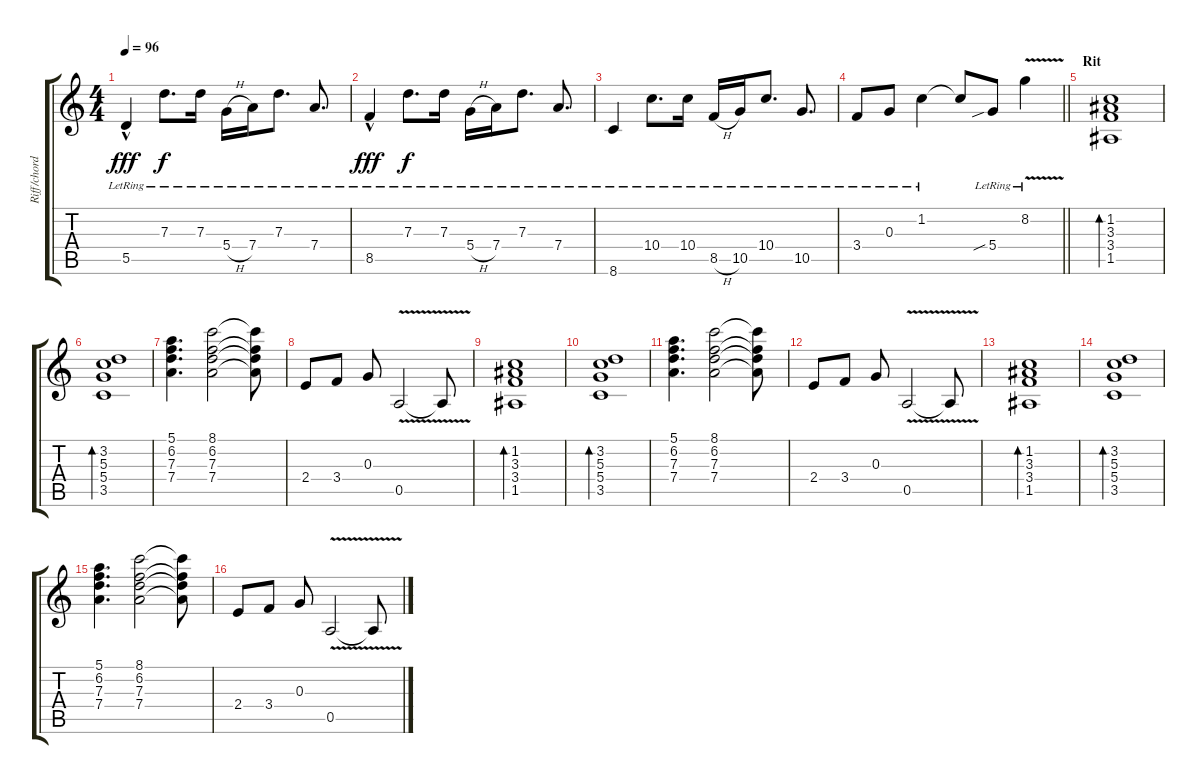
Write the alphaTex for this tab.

\track ("Riff/chords" "Riff/chord") {instrument overdrivenguitar}
\staff {score tabs}
\tuning (E4 B3 G3 D3 A2 E2) {hide}
\ts (4 4)
\tempo 96
\clef g2
\ks c
5.5{hac lr}.4{dy fff} 7.3{lr}.8{d dy f} 7.3{lr}.16 5.4{h lr}.16 7.4{lr}.16 7.3{lr}.8{d} 7.4{lr}.8{d} |
8.5{hac lr}.4{dy fff} 7.3{lr}.8{d dy f} 7.3{lr}.16 5.4{h lr}.16 7.4{lr}.16 7.3{lr}.8{d} 7.4{lr}.8{d} |
8.6{lr}.4 10.4{lr}.8{d} 10.4{lr}.16 8.5{h lr}.16 10.5{lr}.16 10.4{lr}.8{d} 10.5{lr}.8{d} |
\barLineRight lightlight
3.4{lr}.8 0.3{lr}.8 1.2{lr}.4 1.2{t}.8 5.4{sib lr}.8 8.2{v lr}.4 |
\section ("" "Rit")
(1.2 3.3 3.4 1.5).1{bd 60} |
(3.2 5.3 5.4 3.5).1{bd 60} |
(5.1 6.2 7.3 7.4).4{d} (8.1 6.2 7.3 7.4).2 (8.1{t} 6.2{t} 7.3{t} 7.4{t}).8 |
2.4.8 3.4.8 0.3.8 0.5{v}.2 0.5{t}.8 |
(1.2 3.3 3.4 1.5).1{bd 60} |
(3.2 5.3 5.4 3.5).1{bd 60} |
(5.1 6.2 7.3 7.4).4{d} (8.1 6.2 7.3 7.4).2 (8.1{t} 6.2{t} 7.3{t} 7.4{t}).8 |
2.4.8 3.4.8 0.3.8 0.5{v}.2 0.5{t}.8 |
(1.2 3.3 3.4 1.5).1{bd 60} |
(3.2 5.3 5.4 3.5).1{bd 60} |
(5.1 6.2 7.3 7.4).4{d} (8.1 6.2 7.3 7.4).2 (8.1{t} 6.2{t} 7.3{t} 7.4{t}).8 |
2.4.8 3.4.8 0.3.8 0.5{v}.2 0.5{t}.8
